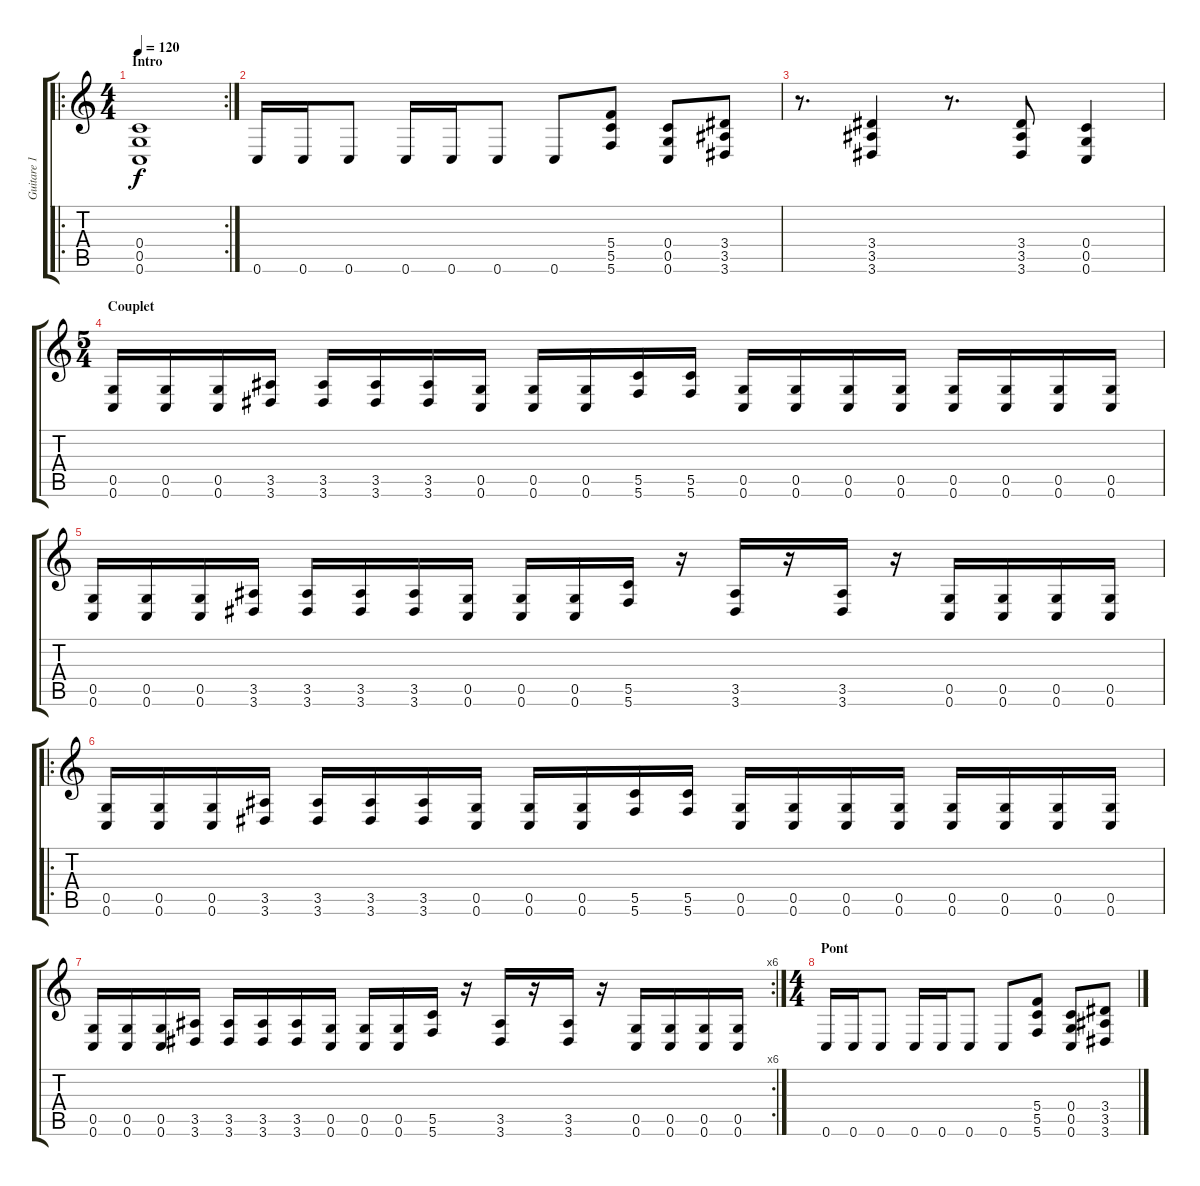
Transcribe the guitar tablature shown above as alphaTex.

\track ("Guitare 1" "Guitare 1") {instrument distortionguitar}
\staff {score tabs}
\tuning (D4 A3 F3 C3 G2 C2) {hide}
\ro
\rc 2
\ts (4 4)
\section ("" "Intro")
\tempo 120
\clef g2
\ks c
(0.4 0.5 0.6).1{dy f instrument distortionguitar} |
0.6.16 0.6.16 0.6.8 0.6.16 0.6.16 0.6.8 0.6.8 (5.4 5.5 5.6).8 (0.4 0.5 0.6).8 (3.4 3.5 3.6).8 |
r.8{d} (3.4 3.5 3.6).4 r.8{d} (3.4 3.5 3.6).8 (0.4 0.5 0.6).4 |
\ts (5 4)
\section ("" "Couplet")
(0.5 0.6).16 (0.5 0.6).16 (0.5 0.6).16 (3.5 3.6).16 (3.5 3.6).16 (3.5 3.6).16 (3.5 3.6).16 (0.5 0.6).16 (0.5 0.6).16 (0.5 0.6).16 (5.5 5.6).16 (5.5 5.6).16 (0.5 0.6).16 (0.5 0.6).16 (0.5 0.6).16 (0.5 0.6).16 (0.5 0.6).16 (0.5 0.6).16 (0.5 0.6).16 (0.5 0.6).16 |
(0.5 0.6).16 (0.5 0.6).16 (0.5 0.6).16 (3.5 3.6).16 (3.5 3.6).16 (3.5 3.6).16 (3.5 3.6).16 (0.5 0.6).16 (0.5 0.6).16 (0.5 0.6).16 (5.5 5.6).16 r.16 (3.5 3.6).16 r.16 (3.5 3.6).16 r.16 (0.5 0.6).16 (0.5 0.6).16 (0.5 0.6).16 (0.5 0.6).16 |
\ro
(0.5 0.6).16 (0.5 0.6).16 (0.5 0.6).16 (3.5 3.6).16 (3.5 3.6).16 (3.5 3.6).16 (3.5 3.6).16 (0.5 0.6).16 (0.5 0.6).16 (0.5 0.6).16 (5.5 5.6).16 (5.5 5.6).16 (0.5 0.6).16 (0.5 0.6).16 (0.5 0.6).16 (0.5 0.6).16 (0.5 0.6).16 (0.5 0.6).16 (0.5 0.6).16 (0.5 0.6).16 |
\rc 6
(0.5 0.6).16 (0.5 0.6).16 (0.5 0.6).16 (3.5 3.6).16 (3.5 3.6).16 (3.5 3.6).16 (3.5 3.6).16 (0.5 0.6).16 (0.5 0.6).16 (0.5 0.6).16 (5.5 5.6).16 r.16 (3.5 3.6).16 r.16 (3.5 3.6).16 r.16 (0.5 0.6).16 (0.5 0.6).16 (0.5 0.6).16 (0.5 0.6).16 |
\ts (4 4)
\section ("" "Pont")
0.6.16 0.6.16 0.6.8 0.6.16 0.6.16 0.6.8 0.6.8 (5.4 5.5 5.6).8 (0.4 0.5 0.6).8 (3.4 3.5 3.6).8
